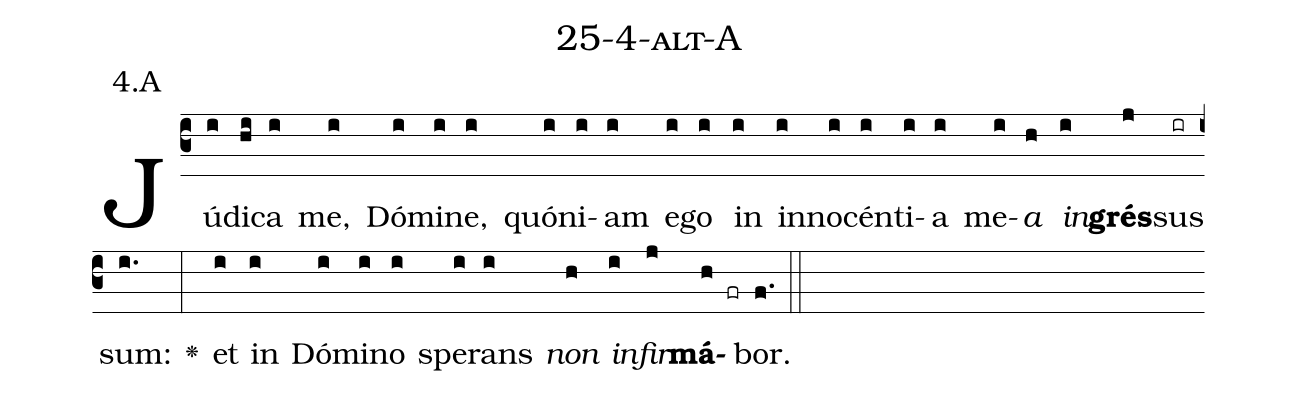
name: 25-4-alt-A;
annotation: 4.A;
%%
(c3)Jú(i)di(hi)ca(i) me,(i) Dó(i)mi(i)ne,(i) quón(i)i(i)am(i) e(i)go(i) in(i) in(i)no(i)cén(i)ti(i)a(i) me(i)<i>a</i>(h) <i>in</i>(i)<b>grés</b>(j)sus(ir) sum:(i.) <v>\greheightstar</v>(:) et(i) in(i) Dó(i)mi(i)no(i) spe(i)rans(i) <i>non</i>(h) <i>in</i>(i)<i>fir</i>(j)<b>má</b>(h fr)bor.(f.) (::)


%E(i) u(h) o(i) u(j) a(h) e.(f.) (::)
